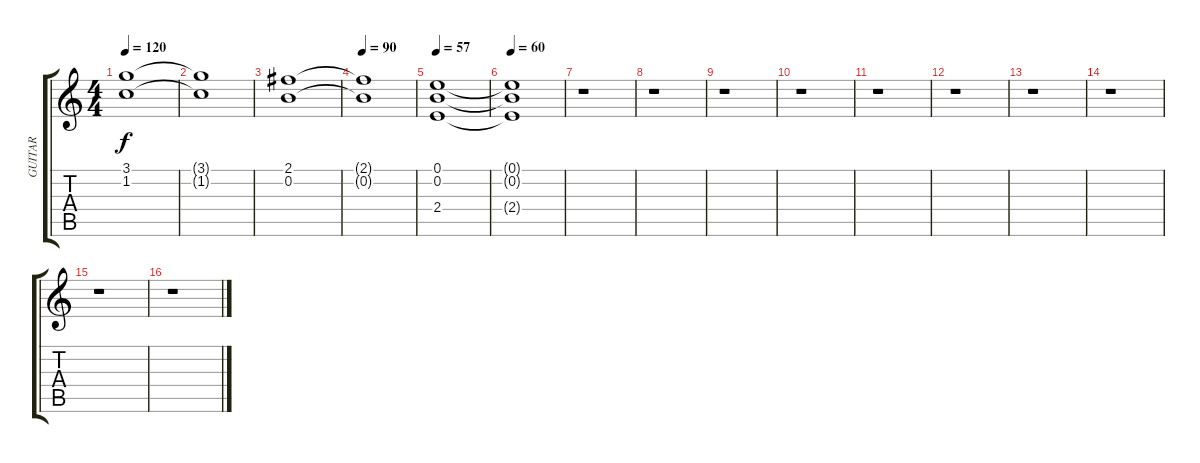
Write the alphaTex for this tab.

\track (" GUITAR" " GUITAR") {instrument distortionguitar}
\staff {score tabs}
\tuning (E4 B3 G3 D3 A2 E2) {hide}
\ts (4 4)
\tempo 120
\clef g2
\ks c
(3.1 1.2).1{dy f} |
(3.1{t} 1.2{t}).1 |
(2.1 0.2).1 |
\tempo 90
(2.1{t} 0.2{t}).1 |
\tempo 57
(0.1 0.2 2.4).1 |
\tempo 60
(0.1{t} 0.2{t} 2.4{t}).1 |
r.1 |
r.1 |
r.1 |
r.1 |
r.1 |
r.1 |
r.1 |
r.1 |
r.1 |
r.1
